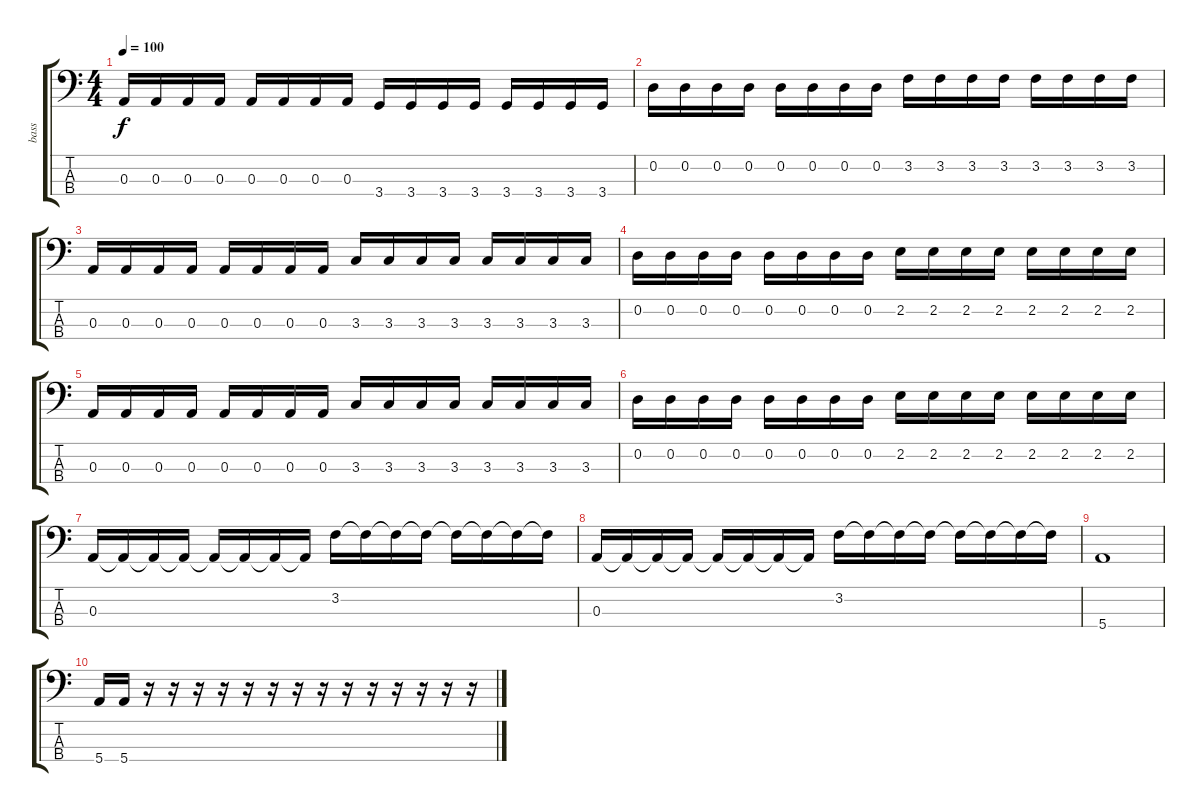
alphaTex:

\track ("bass" "bass") {instrument electricbasspick}
\staff {score tabs}
\tuning (G2 D2 A1 E1) {hide}
\ts (4 4)
\tempo 100
\clef f4
\ks c
0.3.16{dy f} 0.3.16 0.3.16 0.3.16 0.3.16 0.3.16 0.3.16 0.3.16 3.4.16 3.4.16 3.4.16 3.4.16 3.4.16 3.4.16 3.4.16 3.4.16 |
0.2.16 0.2.16 0.2.16 0.2.16 0.2.16 0.2.16 0.2.16 0.2.16 3.2.16 3.2.16 3.2.16 3.2.16 3.2.16 3.2.16 3.2.16 3.2.16 |
0.3.16{instrument electricbasspick} 0.3.16 0.3.16 0.3.16 0.3.16 0.3.16 0.3.16 0.3.16 3.3.16 3.3.16 3.3.16 3.3.16 3.3.16 3.3.16 3.3.16 3.3.16 |
0.2.16 0.2.16 0.2.16 0.2.16 0.2.16 0.2.16 0.2.16 0.2.16 2.2.16 2.2.16 2.2.16 2.2.16 2.2.16 2.2.16 2.2.16 2.2.16 |
0.3.16 0.3.16 0.3.16 0.3.16 0.3.16 0.3.16 0.3.16 0.3.16 3.3.16 3.3.16 3.3.16 3.3.16 3.3.16 3.3.16 3.3.16 3.3.16 |
0.2.16 0.2.16 0.2.16 0.2.16 0.2.16 0.2.16 0.2.16 0.2.16 2.2.16 2.2.16 2.2.16 2.2.16 2.2.16 2.2.16 2.2.16 2.2.16 |
0.3.16 0.3{t}.16 0.3{t}.16 0.3{t}.16 0.3{t}.16 0.3{t}.16 0.3{t}.16 0.3{t}.16 3.2.16 3.2{t}.16 3.2{t}.16 3.2{t}.16 3.2{t}.16 3.2{t}.16 3.2{t}.16 3.2{t}.16 |
0.3.16 0.3{t}.16 0.3{t}.16 0.3{t}.16 0.3{t}.16 0.3{t}.16 0.3{t}.16 0.3{t}.16 3.2.16 3.2{t}.16 3.2{t}.16 3.2{t}.16 3.2{t}.16 3.2{t}.16 3.2{t}.16 3.2{t}.16 |
5.4.1 |
5.4.16 5.4.16 r.16 r.16 r.16 r.16 r.16 r.16 r.16 r.16 r.16 r.16 r.16 r.16 r.16 r.16
